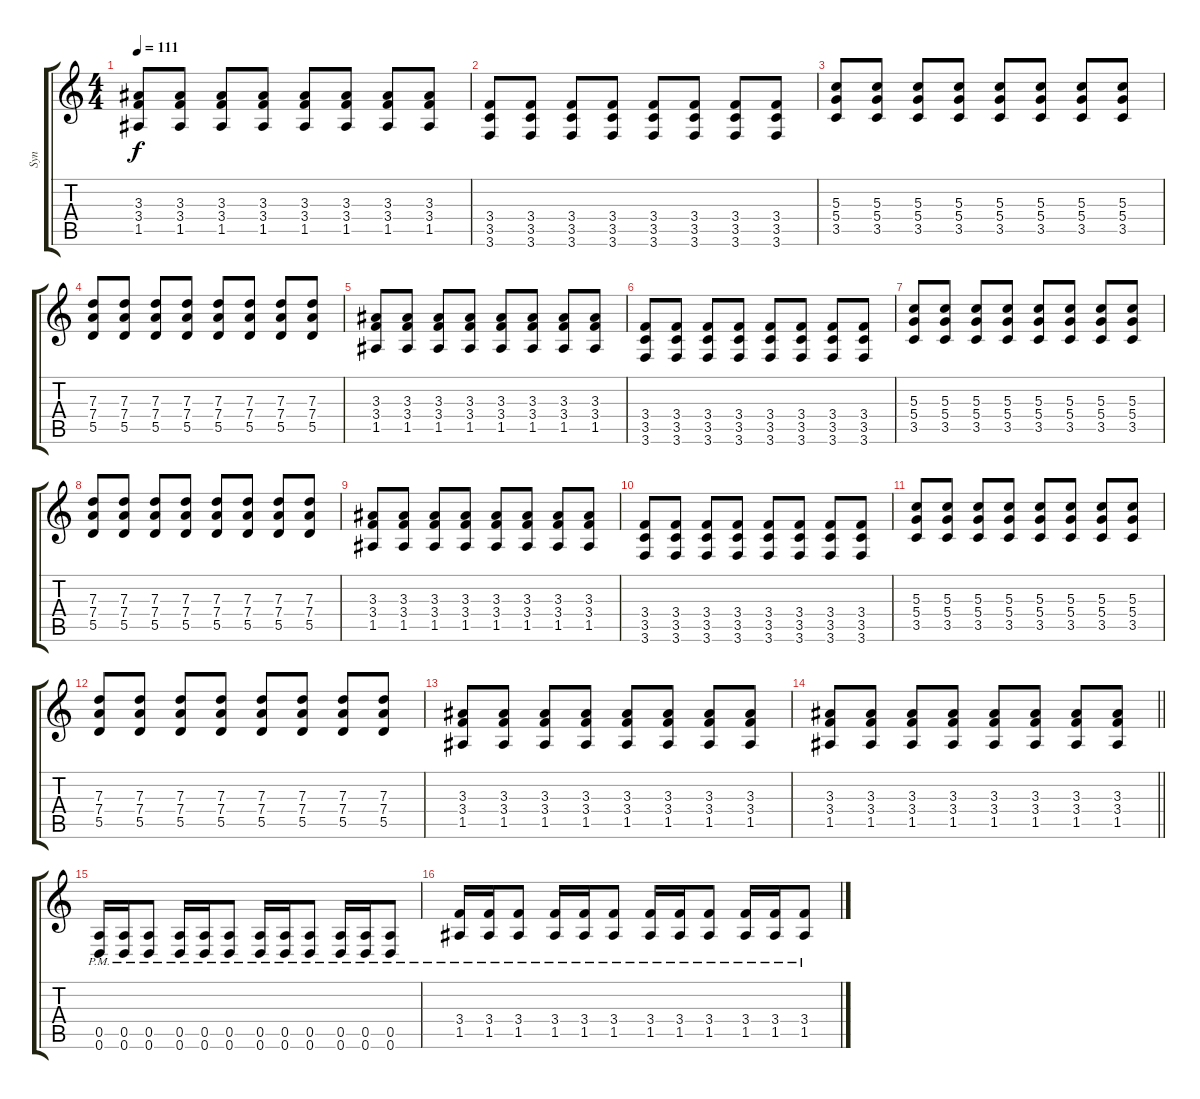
\track ("Syn" "Syn") {instrument distortionguitar}
\staff {score tabs}
\tuning (E4 B3 G3 D3 A2 D2) {hide}
\ts (4 4)
\tempo 111
\clef g2
\ks c
(3.3 3.4 1.5).8{dy f} (3.3 3.4 1.5).8 (3.3 3.4 1.5).8 (3.3 3.4 1.5).8 (3.3 3.4 1.5).8 (3.3 3.4 1.5).8 (3.3 3.4 1.5).8 (3.3 3.4 1.5).8 |
(3.4 3.5 3.6).8 (3.4 3.5 3.6).8 (3.4 3.5 3.6).8 (3.4 3.5 3.6).8 (3.4 3.5 3.6).8 (3.4 3.5 3.6).8 (3.4 3.5 3.6).8 (3.4 3.5 3.6).8 |
(5.3 5.4 3.5).8 (5.3 5.4 3.5).8 (5.3 5.4 3.5).8 (5.3 5.4 3.5).8 (5.3 5.4 3.5).8 (5.3 5.4 3.5).8 (5.3 5.4 3.5).8 (5.3 5.4 3.5).8 |
(7.3 7.4 5.5).8 (7.3 7.4 5.5).8 (7.3 7.4 5.5).8 (7.3 7.4 5.5).8 (7.3 7.4 5.5).8 (7.3 7.4 5.5).8 (7.3 7.4 5.5).8 (7.3 7.4 5.5).8 |
(3.3 3.4 1.5).8 (3.3 3.4 1.5).8 (3.3 3.4 1.5).8 (3.3 3.4 1.5).8 (3.3 3.4 1.5).8 (3.3 3.4 1.5).8 (3.3 3.4 1.5).8 (3.3 3.4 1.5).8 |
(3.4 3.5 3.6).8 (3.4 3.5 3.6).8 (3.4 3.5 3.6).8 (3.4 3.5 3.6).8 (3.4 3.5 3.6).8 (3.4 3.5 3.6).8 (3.4 3.5 3.6).8 (3.4 3.5 3.6).8 |
(5.3 5.4 3.5).8 (5.3 5.4 3.5).8 (5.3 5.4 3.5).8 (5.3 5.4 3.5).8 (5.3 5.4 3.5).8 (5.3 5.4 3.5).8 (5.3 5.4 3.5).8 (5.3 5.4 3.5).8 |
(7.3 7.4 5.5).8 (7.3 7.4 5.5).8 (7.3 7.4 5.5).8 (7.3 7.4 5.5).8 (7.3 7.4 5.5).8 (7.3 7.4 5.5).8 (7.3 7.4 5.5).8 (7.3 7.4 5.5).8 |
(3.3 3.4 1.5).8 (3.3 3.4 1.5).8 (3.3 3.4 1.5).8 (3.3 3.4 1.5).8 (3.3 3.4 1.5).8 (3.3 3.4 1.5).8 (3.3 3.4 1.5).8 (3.3 3.4 1.5).8 |
(3.4 3.5 3.6).8 (3.4 3.5 3.6).8 (3.4 3.5 3.6).8 (3.4 3.5 3.6).8 (3.4 3.5 3.6).8 (3.4 3.5 3.6).8 (3.4 3.5 3.6).8 (3.4 3.5 3.6).8 |
(5.3 5.4 3.5).8 (5.3 5.4 3.5).8 (5.3 5.4 3.5).8 (5.3 5.4 3.5).8 (5.3 5.4 3.5).8 (5.3 5.4 3.5).8 (5.3 5.4 3.5).8 (5.3 5.4 3.5).8 |
(7.3 7.4 5.5).8 (7.3 7.4 5.5).8 (7.3 7.4 5.5).8 (7.3 7.4 5.5).8 (7.3 7.4 5.5).8 (7.3 7.4 5.5).8 (7.3 7.4 5.5).8 (7.3 7.4 5.5).8 |
(3.3 3.4 1.5).8 (3.3 3.4 1.5).8 (3.3 3.4 1.5).8 (3.3 3.4 1.5).8 (3.3 3.4 1.5).8 (3.3 3.4 1.5).8 (3.3 3.4 1.5).8 (3.3 3.4 1.5).8 |
\barLineRight lightlight
(3.3 3.4 1.5).8 (3.3 3.4 1.5).8 (3.3 3.4 1.5).8 (3.3 3.4 1.5).8 (3.3 3.4 1.5).8 (3.3 3.4 1.5).8 (3.3 3.4 1.5).8 (3.3 3.4 1.5).8 |
(0.5{pm} 0.6{pm}).16 (0.5{pm} 0.6{pm}).16 (0.5{pm} 0.6{pm}).8 (0.5{pm} 0.6{pm}).16 (0.5{pm} 0.6{pm}).16 (0.5{pm} 0.6{pm}).8 (0.5{pm} 0.6{pm}).16 (0.5{pm} 0.6{pm}).16 (0.5{pm} 0.6{pm}).8 (0.5{pm} 0.6{pm}).16 (0.5{pm} 0.6{pm}).16 (0.5{pm} 0.6{pm}).8 |
(3.4{pm} 1.5{pm}).16 (3.4{pm} 1.5{pm}).16 (3.4{pm} 1.5{pm}).8 (3.4{pm} 1.5{pm}).16 (3.4{pm} 1.5{pm}).16 (3.4{pm} 1.5{pm}).8 (3.4{pm} 1.5{pm}).16 (3.4{pm} 1.5{pm}).16 (3.4{pm} 1.5{pm}).8 (3.4{pm} 1.5{pm}).16 (3.4{pm} 1.5{pm}).16 (3.4{pm} 1.5{pm}).8
